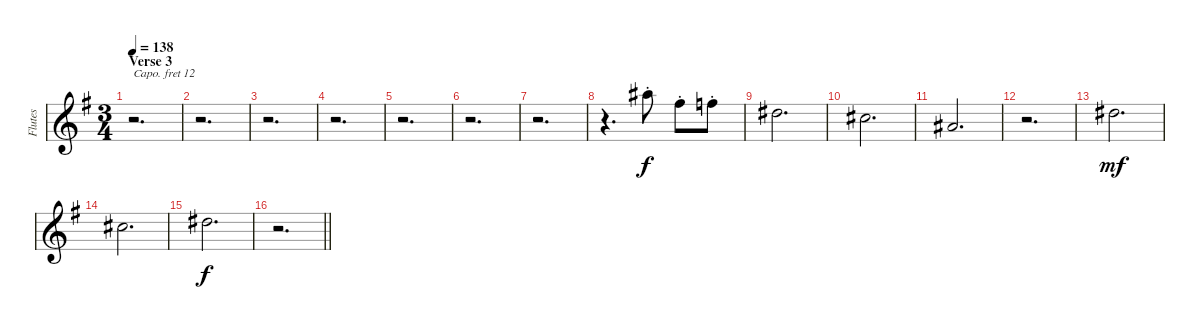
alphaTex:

\track ("Flutes" "Flutes") {instrument flute}
\staff {score}
\capo 12
\tuning (Eb4 Bb3 Gb3 Db3 Ab2 Eb2) {hide}
\ts (3 4)
\section ("" "Verse 3")
\tempo 138
\clef g2
\ks eminor
r.2{d dy mf} |
r.2{d} |
r.2{d} |
r.2{d} |
r.2{d} |
r.2{d} |
r.2{d} |
r.4{d} 7.1{st}.8{dy f} 8.2{st}.8 7.2{st}.8 |
5.2.2{d} |
3.2.2{d} |
4.3.2{d} |
r.2{d} |
5.2.2{d dy mf} |
3.2.2{d} |
5.2.2{d dy f} |
\barLineRight lightlight
r.2{d}
